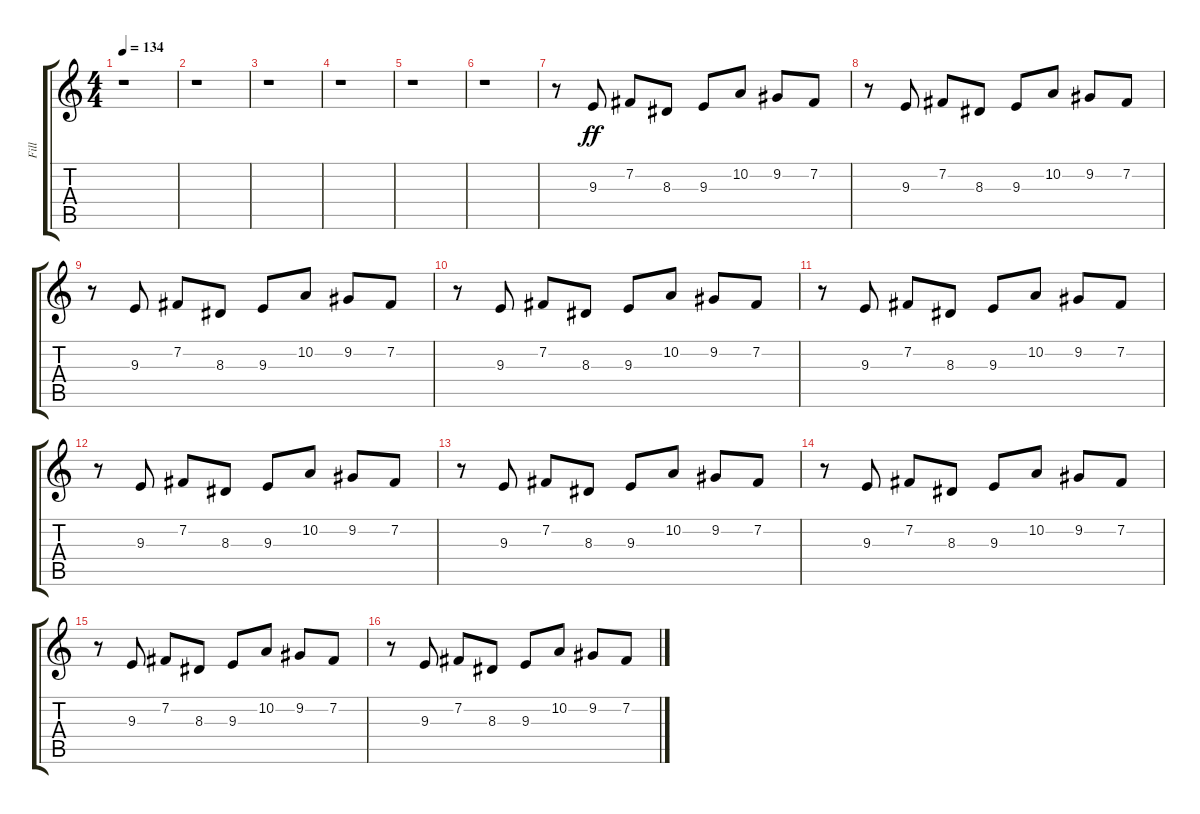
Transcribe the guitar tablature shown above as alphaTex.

\track ("Fill" "Fill") {instrument percussiveorgan}
\staff {score tabs}
\tuning (E4 B3 G3 D3 A2 E2) {hide}
\ts (4 4)
\tempo 134
\clef g2
\ks c
r.1{dy ff} |
r.1 |
r.1 |
r.1 |
r.1 |
r.1 |
r.8 9.3.8 7.2.8 8.3.8 9.3.8 10.2.8 9.2.8 7.2.8 |
r.8 9.3.8 7.2.8 8.3.8 9.3.8 10.2.8 9.2.8 7.2.8 |
r.8 9.3.8 7.2.8 8.3.8 9.3.8 10.2.8 9.2.8 7.2.8 |
r.8 9.3.8 7.2.8 8.3.8 9.3.8 10.2.8 9.2.8 7.2.8 |
r.8 9.3.8 7.2.8 8.3.8 9.3.8 10.2.8 9.2.8 7.2.8 |
r.8 9.3.8 7.2.8 8.3.8 9.3.8 10.2.8 9.2.8 7.2.8 |
r.8 9.3.8 7.2.8 8.3.8 9.3.8 10.2.8 9.2.8 7.2.8 |
r.8 9.3.8 7.2.8 8.3.8 9.3.8 10.2.8 9.2.8 7.2.8 |
r.8 9.3.8 7.2.8 8.3.8 9.3.8 10.2.8 9.2.8 7.2.8 |
r.8 9.3.8 7.2.8 8.3.8 9.3.8 10.2.8 9.2.8 7.2.8
